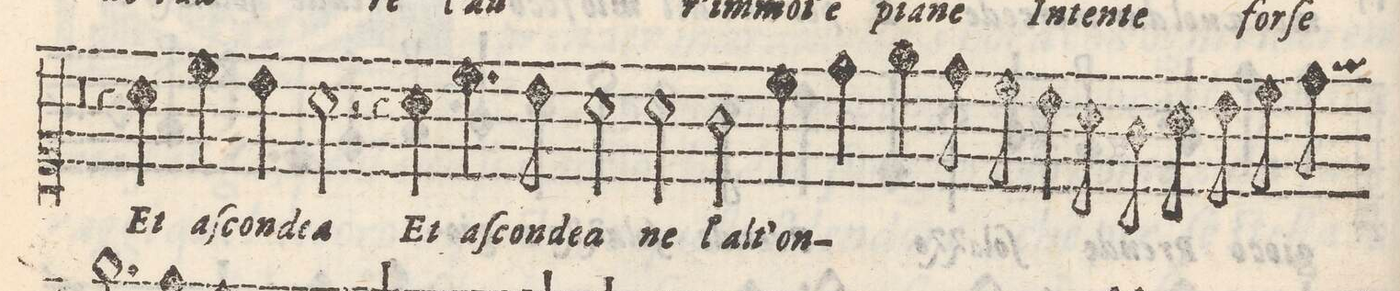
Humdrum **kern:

**kern	**text
*I"QVINTO	*
*clefC1	*
*k[]	*
*met(C)	*
*M2/1	*
0r	.
=13-	=13-
4r	.
4a\	Et
4ccny\	aſ-
4b\	-con-
2a\	-dea
2r	.
=14-	=14-
4r	.
4a\	Et
4.cc\	aſ-
8b\	-con-
2a\	-dea
2a\	ne
=15-	=15-
2g\	l'alt'
4cc\	on-
4dd\	.
4ee\	.
8dd\	.
8cc\	.
4b\	.
8a\	.
8g\	.
=16-	=16-
8a\	.
8b\	.
8cc\	.
8dd\	.
*-	*-
